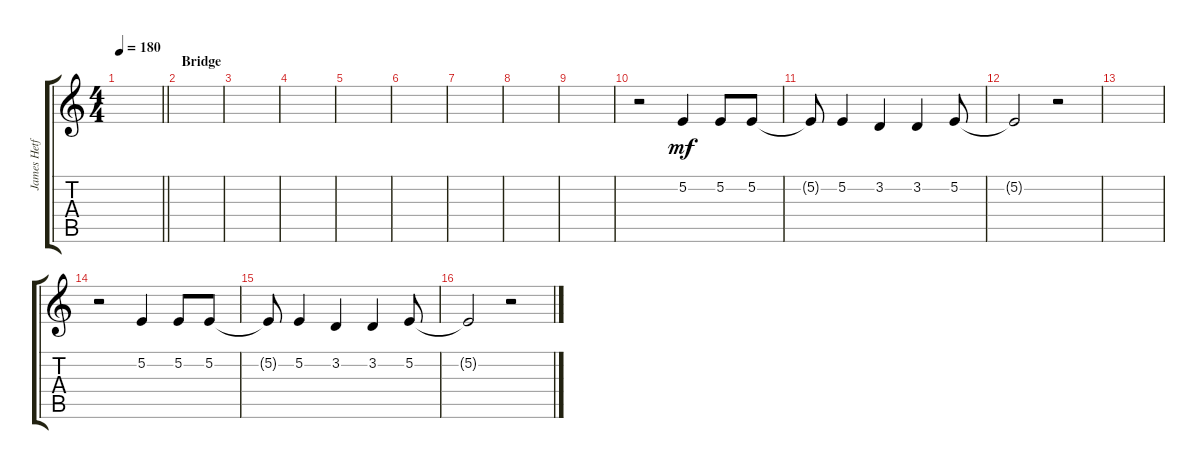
\track ("James Hetfield (Vocals)" "James Hetf") {instrument lead2sawtooth}
\staff {score tabs}
\tuning (E4 B3 G3 D3 A2 E2) {hide}
\ts (4 4)
\tempo 180
\clef g2
\barLineRight lightlight
\ks c
|
\section ("" "Bridge")
|
|
|
|
|
|
|
|
r.2 5.2.4{dy mf} 5.2.8 5.2.8 |
5.2{t}.8 5.2.4 3.2.4 3.2.4 5.2.8 |
5.2{t}.2 r.2 |
|
r.2 5.2.4 5.2.8 5.2.8 |
5.2{t}.8 5.2.4 3.2.4 3.2.4 5.2.8 |
5.2{t}.2 r.2
